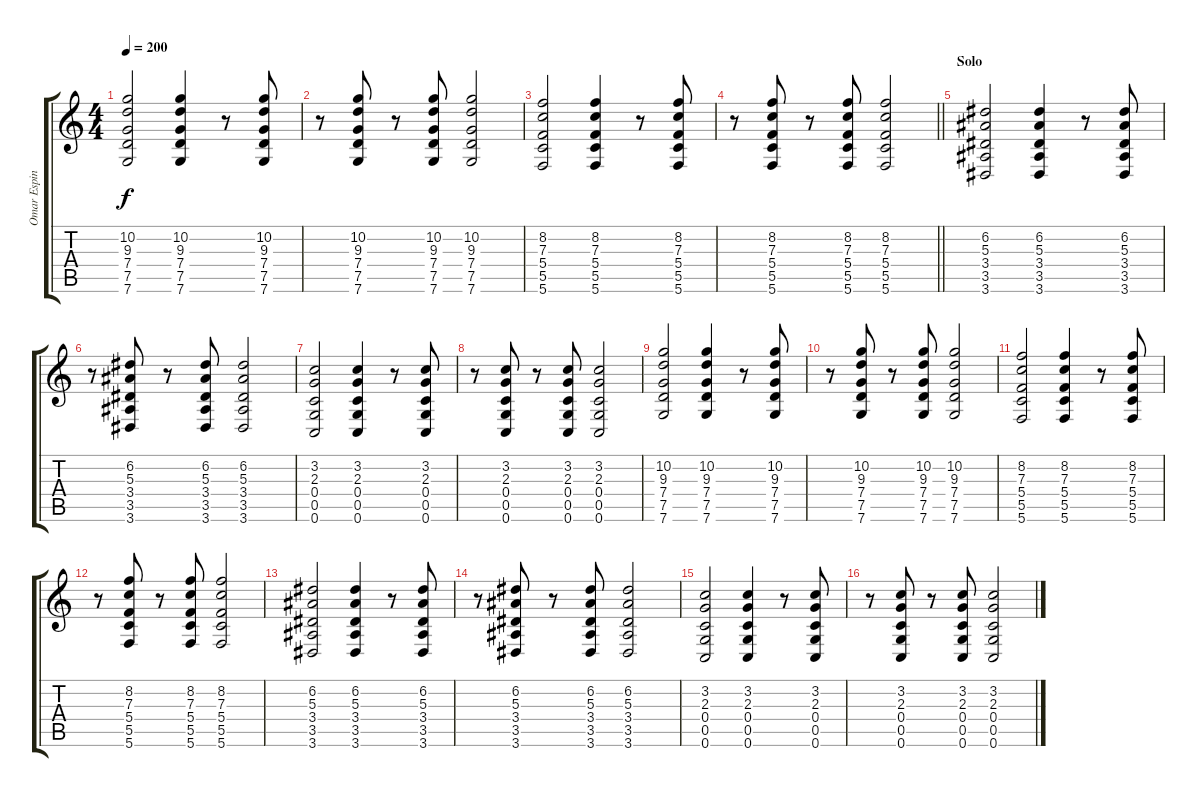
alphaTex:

\track ("Omar Espinoza" "Omar Espin") {instrument distortionguitar}
\staff {score tabs}
\tuning (D4 A3 F3 C3 G2 C2) {hide}
\ts (4 4)
\tempo 200
\clef g2
\ks c
(10.2 9.3 7.4 7.5 7.6).2{dy f} (10.2 9.3 7.4 7.5 7.6).4 r.8 (10.2 9.3 7.4 7.5 7.6).8 |
r.8 (10.2 9.3 7.4 7.5 7.6).8 r.8 (10.2 9.3 7.4 7.5 7.6).8 (10.2 9.3 7.4 7.5 7.6).2 |
(8.2 7.3 5.4 5.5 5.6).2 (8.2 7.3 5.4 5.5 5.6).4 r.8 (8.2 7.3 5.4 5.5 5.6).8 |
\barLineRight lightlight
r.8 (8.2 7.3 5.4 5.5 5.6).8 r.8 (8.2 7.3 5.4 5.5 5.6).8 (8.2 7.3 5.4 5.5 5.6).2 |
\section ("" "Solo")
(6.2 5.3 3.4 3.5 3.6).2 (6.2 5.3 3.4 3.5 3.6).4 r.8 (6.2 5.3 3.4 3.5 3.6).8 |
r.8 (6.2 5.3 3.4 3.5 3.6).8 r.8 (6.2 5.3 3.4 3.5 3.6).8 (6.2 5.3 3.4 3.5 3.6).2 |
(3.2 2.3 0.4 0.5 0.6).2 (3.2 2.3 0.4 0.5 0.6).4 r.8 (3.2 2.3 0.4 0.5 0.6).8 |
r.8 (3.2 2.3 0.4 0.5 0.6).8 r.8 (3.2 2.3 0.4 0.5 0.6).8 (3.2 2.3 0.4 0.5 0.6).2 |
(10.2 9.3 7.4 7.5 7.6).2 (10.2 9.3 7.4 7.5 7.6).4 r.8 (10.2 9.3 7.4 7.5 7.6).8 |
r.8 (10.2 9.3 7.4 7.5 7.6).8 r.8 (10.2 9.3 7.4 7.5 7.6).8 (10.2 9.3 7.4 7.5 7.6).2 |
(8.2 7.3 5.4 5.5 5.6).2 (8.2 7.3 5.4 5.5 5.6).4 r.8 (8.2 7.3 5.4 5.5 5.6).8 |
r.8 (8.2 7.3 5.4 5.5 5.6).8 r.8 (8.2 7.3 5.4 5.5 5.6).8 (8.2 7.3 5.4 5.5 5.6).2 |
(6.2 5.3 3.4 3.5 3.6).2 (6.2 5.3 3.4 3.5 3.6).4 r.8 (6.2 5.3 3.4 3.5 3.6).8 |
r.8 (6.2 5.3 3.4 3.5 3.6).8 r.8 (6.2 5.3 3.4 3.5 3.6).8 (6.2 5.3 3.4 3.5 3.6).2 |
(3.2 2.3 0.4 0.5 0.6).2 (3.2 2.3 0.4 0.5 0.6).4 r.8 (3.2 2.3 0.4 0.5 0.6).8 |
r.8 (3.2 2.3 0.4 0.5 0.6).8 r.8 (3.2 2.3 0.4 0.5 0.6).8 (3.2 2.3 0.4 0.5 0.6).2
